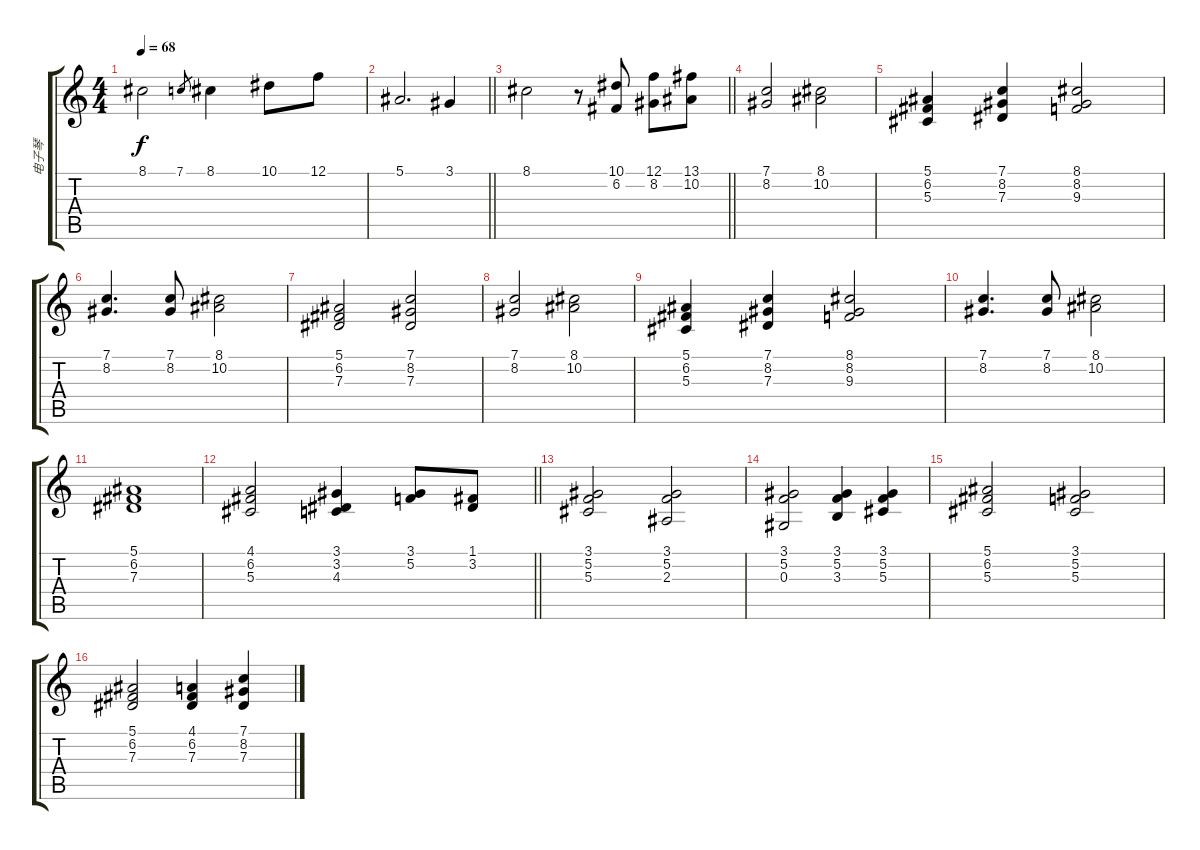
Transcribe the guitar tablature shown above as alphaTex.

\track ("电子琴" "电子琴") {instrument electricpiano1}
\staff {score tabs}
\tuning (F4 C4 Ab3 Eb3 Bb2 F2) {hide}
\ts (4 4)
\tempo 68
\clef g2
\ks c
8.1.2{dy f} 7.1.8{gr} 8.1.4 10.1.8 12.1.8 |
\barLineRight lightlight
5.1.2{d} 3.1.4 |
\barLineRight lightlight
8.1.2 r.8 (10.1 6.2).8 (12.1 8.2).8 (13.1 10.2).8 |
(7.1 8.2).2 (8.1 10.2).2 |
(5.1 6.2 5.3).4 (7.1 8.2 7.3).4 (8.1 8.2 9.3).2 |
(7.1 8.2).4{d} (7.1 8.2).8 (8.1 10.2).2 |
(5.1 6.2 7.3).2 (7.1 8.2 7.3).2 |
(7.1 8.2).2 (8.1 10.2).2 |
(5.1 6.2 5.3).4 (7.1 8.2 7.3).4 (8.1 8.2 9.3).2 |
(7.1 8.2).4{d} (7.1 8.2).8 (8.1 10.2).2 |
(5.1 6.2 7.3).1 |
\barLineRight lightlight
(4.1 6.2 5.3).2 (3.1 3.2 4.3).4 (3.1 5.2).8 (1.1 3.2).8 |
(3.1 5.2 5.3).2 (3.1 5.2 2.3).2 |
(3.1 5.2 0.3).2 (3.1 5.2 3.3).4 (3.1 5.2 5.3).4 |
(5.1 6.2 5.3).2 (3.1 5.2 5.3).2 |
(5.1 6.2 7.3).2 (4.1 6.2 7.3).4 (7.1 8.2 7.3).4
